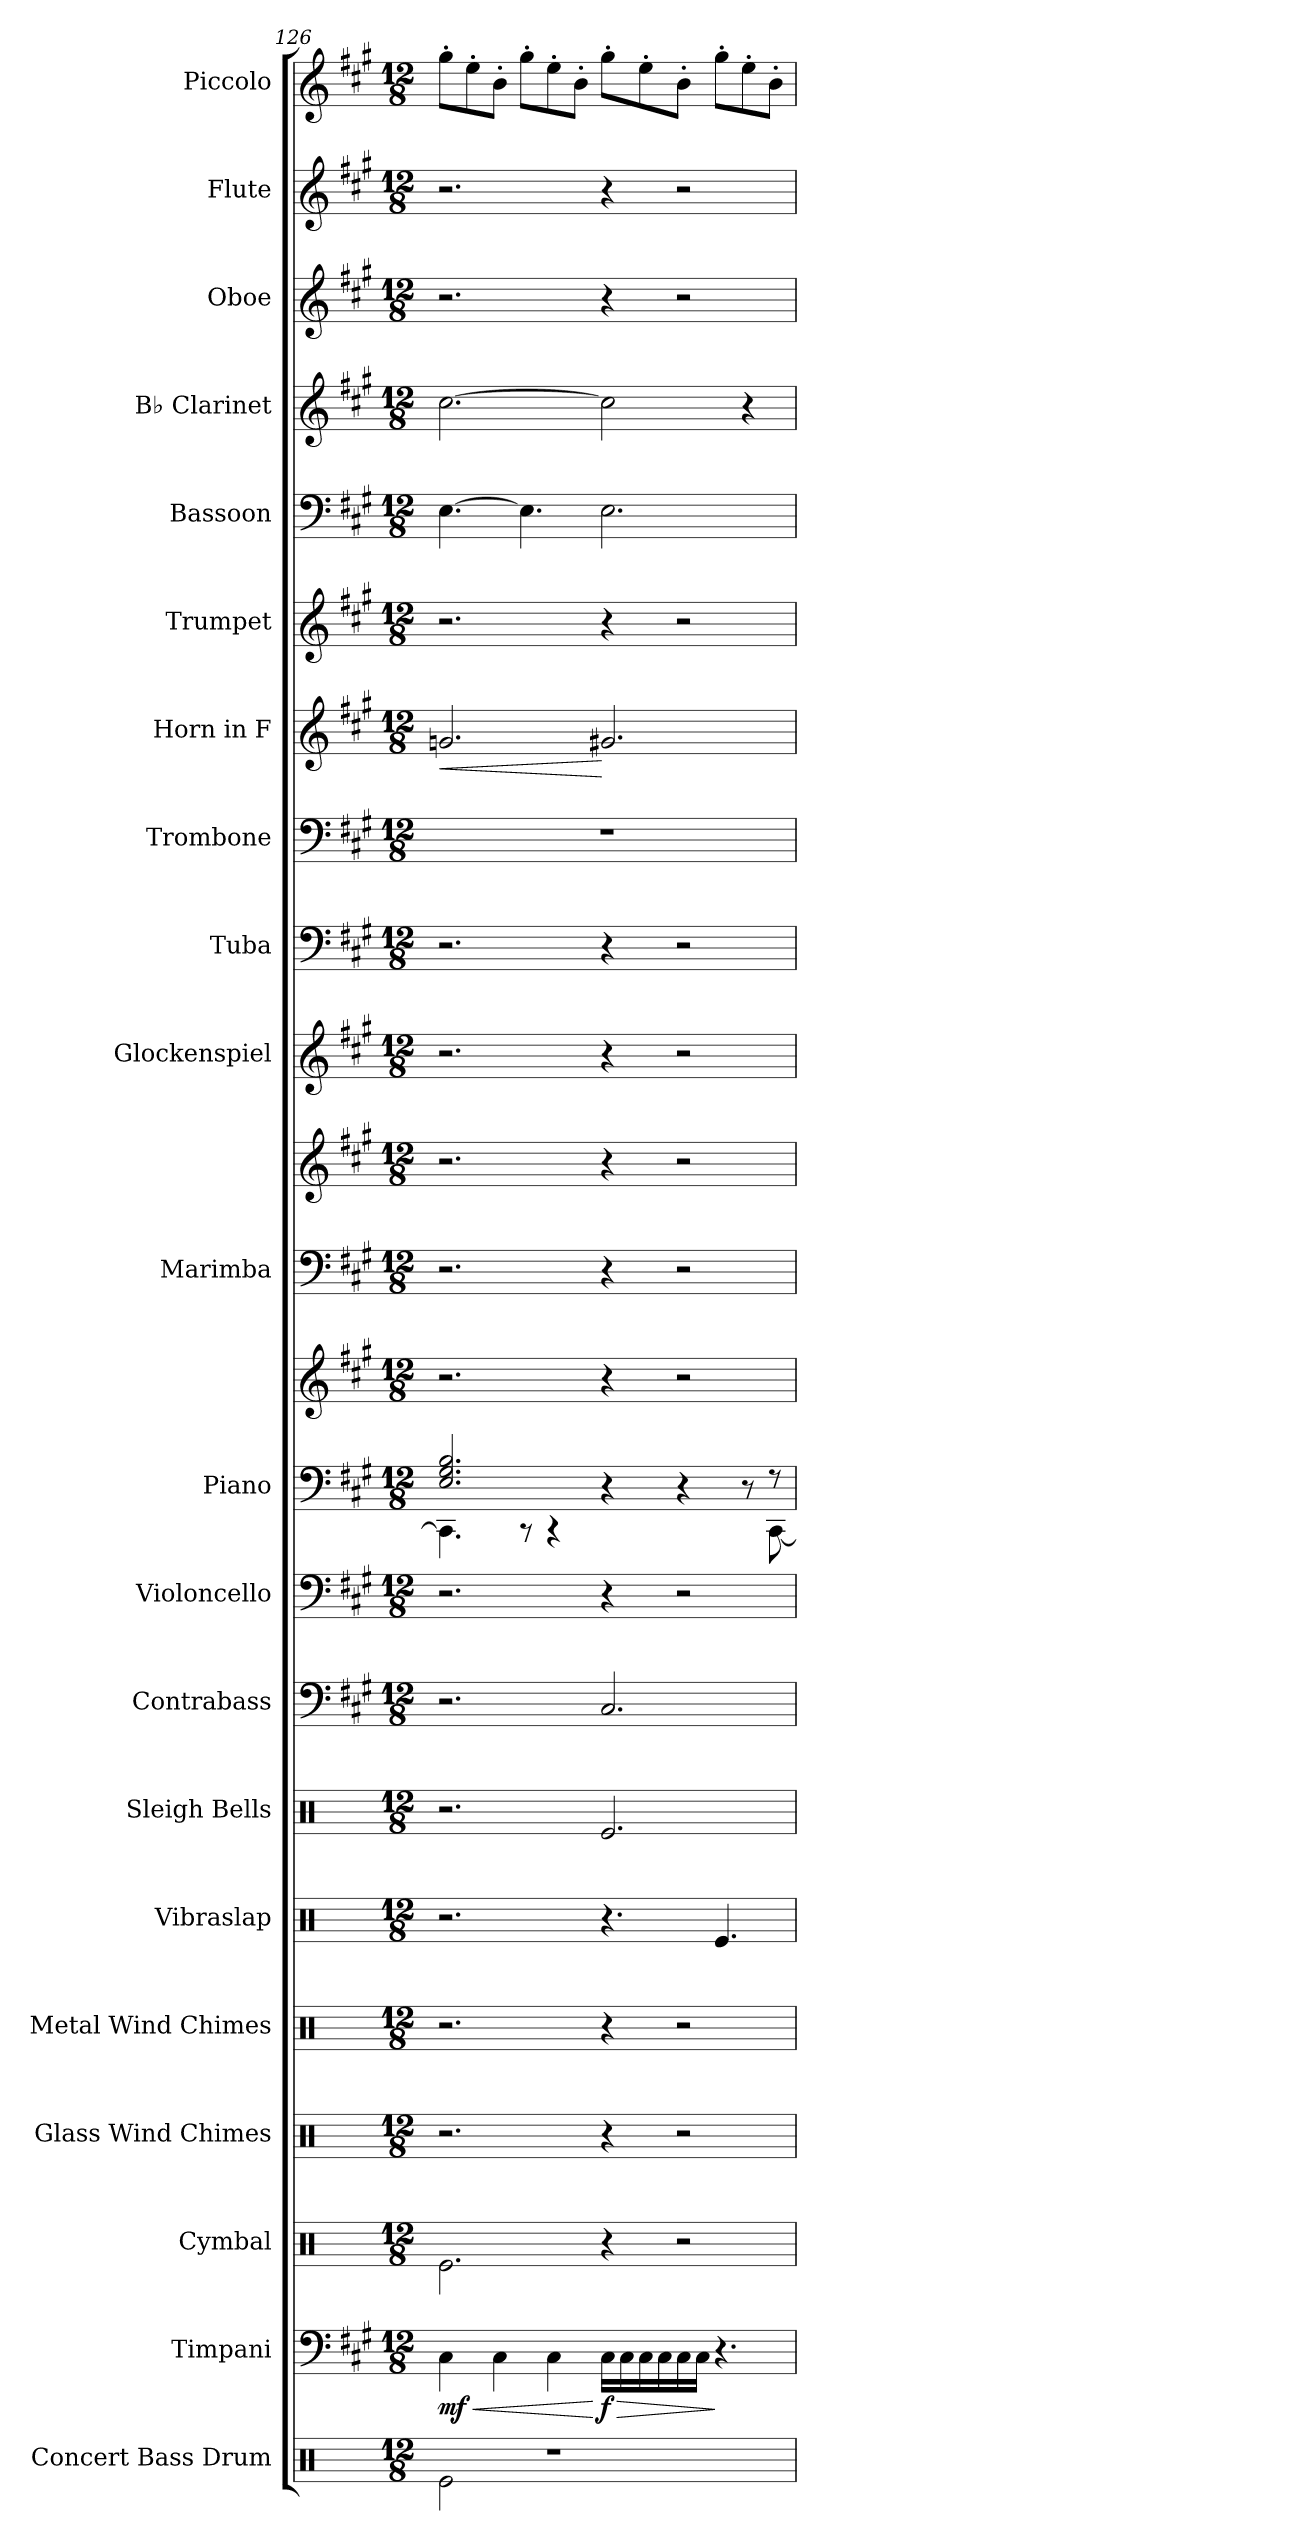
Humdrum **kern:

**kern	**kern	**dynam	**kern	**kern	**kern	**kern	**kern	**kern	**kern	**kern	**kern	**kern	**kern	**kern	**kern	**kern	**kern	**dynam	**kern	**kern	**kern	**kern	**kern	**kern
*part21	*part20	*part20	*part19	*part18	*part17	*part16	*part15	*part14	*part13	*part12	*part12	*part11	*part11	*part10	*part9	*part8	*part7	*part7	*part6	*part5	*part4	*part3	*part2	*part1
*staff23	*staff22	*staff22	*staff21	*staff20	*staff19	*staff18	*staff17	*staff16	*staff15	*staff14	*staff13	*staff12	*staff11	*staff10	*staff9	*staff8	*staff7	*staff7	*staff6	*staff5	*staff4	*staff3	*staff2	*staff1
*I"Concert Bass Drum	*I"Timpani	*	*I"Cymbal	*I"Glass Wind Chimes	*I"Metal Wind Chimes	*I"Vibraslap	*I"Sleigh Bells	*I"Contrabass	*I"Violoncello	*I"Piano	*	*I"Marimba	*	*I"Glockenspiel	*I"Tuba	*I"Trombone	*I"Horn in F	*	*I"Trumpet	*I"Bassoon	*I"B♭ Clarinet	*I"Oboe	*I"Flute	*I"Piccolo
*I'Con. BD	*I'Timp.	*	*I'Cym.	*I'Gl. Wn Ch.	*I'Met. Wn Ch.	*I'Vibslp.	*I'Sle. Be.	*I'Cb.	*I'Vc.	*I'Pno.	*	*I'Mrm.	*	*I'Glock.	*I'Tba.	*I'Tbn.	*	*	*I'Tpt.	*I'Bsn.	*I'B♭ Cl.	*I'Ob.	*I'Fl.	*I'Picc.
*clefX	*clefF4	*	*clefX	*clefX	*clefX	*clefX	*clefX	*clefF4	*clefF4	*clefF4	*clefG2	*clefF4	*clefG2	*clefG2	*clefF4	*clefF4	*clefG2	*	*clefG2	*clefF4	*clefG2	*clefG2	*clefG2	*clefG2
*	*	*	*	*	*	*	*	*ITrd7c12	*	*	*	*	*	*ITrd-14c-24	*	*	*ITrd4c7	*	*ITrd1c2	*	*ITrd1c2	*	*	*ITrd-7c-12
*k[]	*k[f#c#g#]	*	*k[]	*k[]	*k[]	*k[]	*k[]	*k[f#c#g#]	*k[f#c#g#]	*k[f#c#g#]	*k[f#c#g#]	*k[f#c#g#]	*k[f#c#g#]	*k[f#c#g#]	*k[f#c#g#]	*k[f#c#g#]	*k[f#c#]	*	*k[f#]	*k[f#c#g#]	*k[f#]	*k[f#c#g#]	*k[f#c#g#]	*k[f#c#g#]
*M12/8	*M12/8	*	*M12/8	*M12/8	*M12/8	*M12/8	*M12/8	*M12/8	*M12/8	*M12/8	*M12/8	*M12/8	*M12/8	*M12/8	*M12/8	*M12/8	*M12/8	*	*M12/8	*M12/8	*M12/8	*M12/8	*M12/8	*M12/8
=126	=126	=126	=126	=126	=126	=126	=126	=126	=126	=126	=126	=126	=126	=126	=126	=126	=126	=126	=126	=126	=126	=126	=126	=126
!	!	!LO:HP:b	!	!	!	!	!	!	!	!	!	!	!	!	!	!	!	!LO:HP:b	!	!	!	!	!	!
*	*	*	*	*	*	*	*	*	*	*^	*	*	*	*	*	*	*	*	*	*	*	*	*	*
!	!	!LO:DY:n=1:b	!	!	!	!	!	!	!	!	!	!	!	!	!	!	!	!	!	!	!	!	!	!	!
2Re\	4C#\	< mf	2.Re\	2.r	2.r	2.r	2.r	2.r	2.r	2.E/ 2.G#/ 2.B/	4.CC#\]	2.r	2.r	2.r	2.r	2.r	1.r	2.cn/	<	2.r	[4.E\	[2.b\	2.r	2.r	8ggg#'\L
.	.	.	.	.	.	.	.	.	.	.	.	.	.	.	.	.	.	.	.	.	.	.	.	.	8eee'\
.	4C#\	.	.	.	.	.	.	.	.	.	.	.	.	.	.	.	.	.	.	.	.	.	.	.	8bb'\J
.	.	.	.	.	.	.	.	.	.	.	8r	.	.	.	.	.	.	.	.	.	4.E\]	.	.	.	8ggg#'\L
1r	4C#\	.	.	.	.	.	.	.	.	.	4r	.	.	.	.	.	.	.	.	.	.	.	.	.	8eee'\
.	.	.	.	.	.	.	.	.	.	.	.	.	.	.	.	.	.	.	.	.	.	.	.	.	8bb'\J
!	!	!LO:HP:n=1:b	!	!	!	!	!	!	!	!	!	!	!	!	!	!	!	!	!	!	!	!	!	!	!
!	!	!LO:DY:n=2:b	!	!	!	!	!	!	!	!	!	!	!	!	!	!	!	!	!	!	!	!	!	!	!
.	16C#\LL	[ > f	4r	4r	4r	4.r	2.Re/	2.CC#/	4r	4r	8ryy	4r	4r	4r	4r	4r	.	2.c#X/	[	4r	2.E\	2b\]	4r	4r	8ggg#'\L
.	16C#\	.	.	.	.	.	.	.	.	.	.	.	.	.	.	.	.	.	.	.	.	.	.	.	.
*	*	*	*	*	*	*	*	*	*	*v	*v	*	*	*	*	*	*	*	*	*	*	*	*	*	*
.	16C#\	.	.	.	.	.	.	.	.	.	.	.	.	.	.	.	.	.	.	.	.	.	.	8eee'\
.	16C#\	.	.	.	.	.	.	.	.	.	.	.	.	.	.	.	.	.	.	.	.	.	.	.
.	16C#\	.	2r	2r	2r	.	.	.	2r	4r	2r	2r	2r	2r	2r	.	.	.	2r	.	.	2r	2r	8bb'\J
.	16C#\JJ	.	.	.	.	.	.	.	.	.	.	.	.	.	.	.	.	.	.	.	.	.	.	.
!	!	!LO:DY:n=3:b	!	!	!	!	!	!	!	!	!	!	!	!	!	!	!	!	!	!	!	!	!	!
!	!	!LO:DY:n=4:b	!	!	!	!	!	!	!	!	!	!	!	!	!	!	!	!	!	!	!	!	!	!
.	4.r	] p other-dynamics	.	.	.	4.Re/	.	.	.	.	.	.	.	.	.	.	.	.	.	.	.	.	.	8ggg#'\L
.	.	.	.	.	.	.	.	.	.	8r	.	.	.	.	.	.	.	.	.	.	4r	.	.	8eee'\
*	*	*	*	*	*	*	*	*	*	*^	*	*	*	*	*	*	*	*	*	*	*	*	*	*
.	.	.	.	.	.	.	.	.	.	8r	[8CC#\	.	.	.	.	.	.	.	.	.	.	.	.	.	8bb'\J
*	*	*	*	*	*	*	*	*	*	*v	*v	*	*	*	*	*	*	*	*	*	*	*	*	*	*
=	=	=	=	=	=	=	=	=	=	=	=	=	=	=	=	=	=	=	=	=	=	=	=	=
*-	*-	*-	*-	*-	*-	*-	*-	*-	*-	*-	*-	*-	*-	*-	*-	*-	*-	*-	*-	*-	*-	*-	*-	*-
